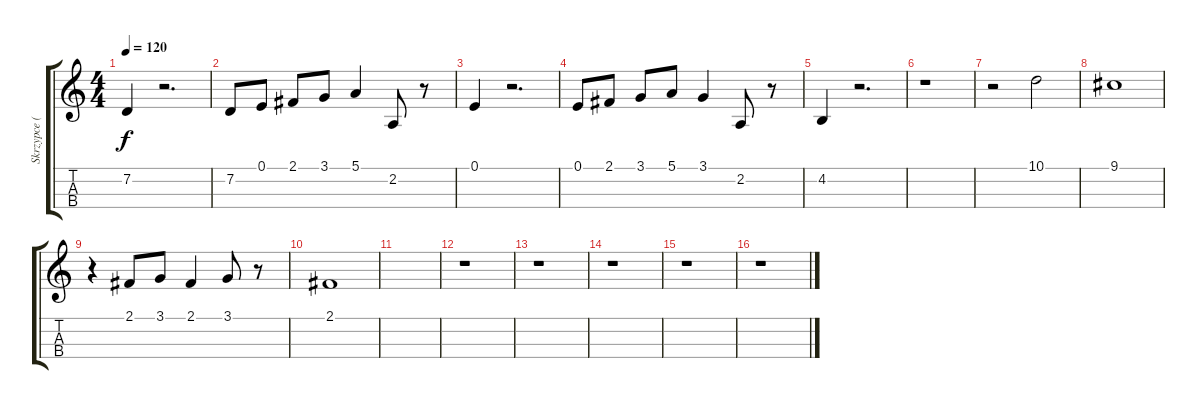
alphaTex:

\track ("Skrzypce (Wojciech Czemplik)" "Skrzypce (") {instrument violin}
\staff {score tabs}
\tuning (E4 G3 D3 A2) {hide}
\ts (4 4)
\tempo 120
\clef g2
\ks c
7.2.4{dy f} r.2{d} |
7.2.8 0.1.8 2.1.8 3.1.8 5.1.4 2.2.8 r.8 |
0.1.4 r.2{d} |
0.1.8 2.1.8 3.1.8 5.1.8 3.1.4 2.2.8 r.8 |
4.2.4 r.2{d} |
r.1 |
r.2 10.1.2 |
9.1.1 |
r.4 2.1.8 3.1.8 2.1.4 3.1.8 r.8 |
2.1.1 |
|
r.1 |
r.1 |
r.1 |
r.1 |
r.1
